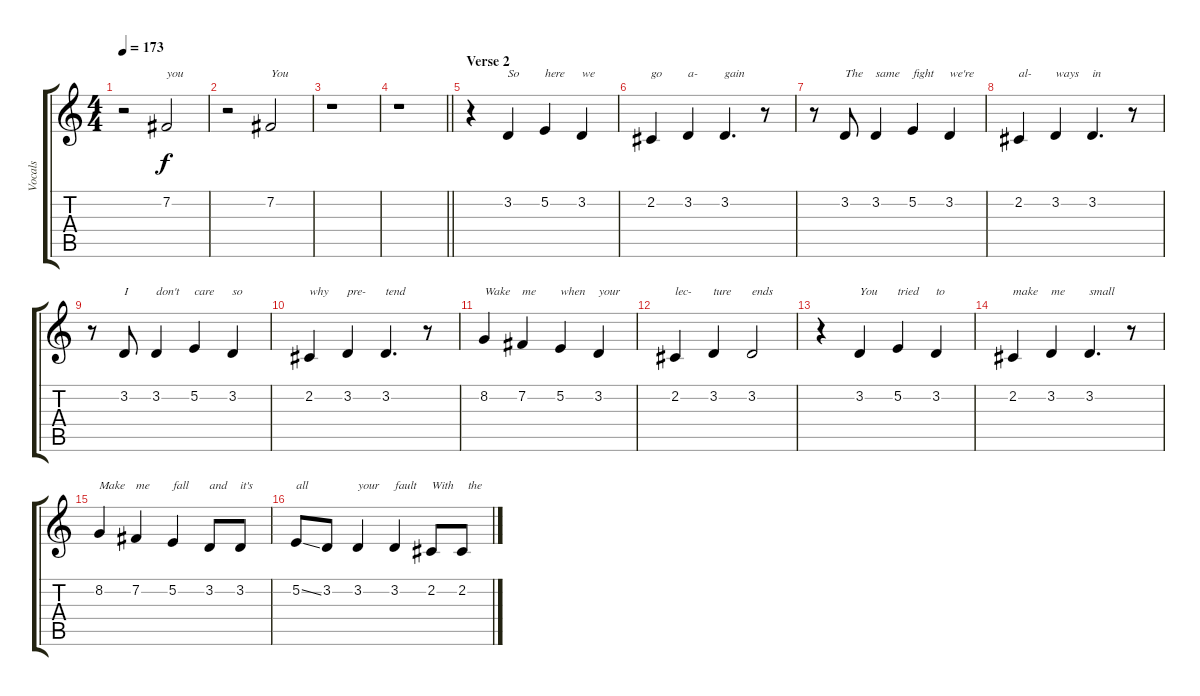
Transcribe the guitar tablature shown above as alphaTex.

\track ("Vocals" "Vocals") {instrument lead1square}
\staff {score tabs}
\tuning (E4 B3 G3 D3 A2 E2) {hide}
\ts (4 4)
\tempo 173
\clef g2
\ks c
r.2{dy f} 7.2.2{txt "you"} |
r.2 7.2.2{txt "You"} |
r.1 |
\barLineRight lightlight
r.1 |
\section ("" "Verse 2")
r.4 3.2.4{txt "So"} 5.2.4{txt "here"} 3.2.4{txt "we"} |
2.2.4{txt "go"} 3.2.4{txt "a-"} 3.2.4{d txt "gain"} r.8 |
r.8 3.2.8{txt "The"} 3.2.4{txt "same"} 5.2.4{txt "fight"} 3.2.4{txt "we're"} |
2.2.4{txt "al-"} 3.2.4{txt "ways"} 3.2.4{d txt "in"} r.8 |
r.8 3.2.8{txt "I"} 3.2.4{txt "don't"} 5.2.4{txt "care"} 3.2.4{txt "so"} |
2.2.4{txt "why"} 3.2.4{txt "pre-"} 3.2.4{d txt "tend"} r.8 |
8.2.4{txt "Wake"} 7.2.4{txt "me"} 5.2.4{txt "when"} 3.2.4{txt "your"} |
2.2.4{txt "lec-"} 3.2.4{txt "ture"} 3.2.2{txt "ends"} |
r.4 3.2.4{txt "You"} 5.2.4{txt "tried"} 3.2.4{txt "to"} |
2.2.4{txt "make"} 3.2.4{txt "me"} 3.2.4{d txt "small"} r.8 |
8.2.4{txt "Make"} 7.2.4{txt "me"} 5.2.4{txt "fall"} 3.2.8{txt "and"} 3.2.8{txt "it's"} |
5.2{ss}.8{txt "all"} 3.2.8 3.2.4{txt "your"} 3.2.4{txt "fault"} 2.2.8{txt "With"} 2.2.8{txt "  the"}
